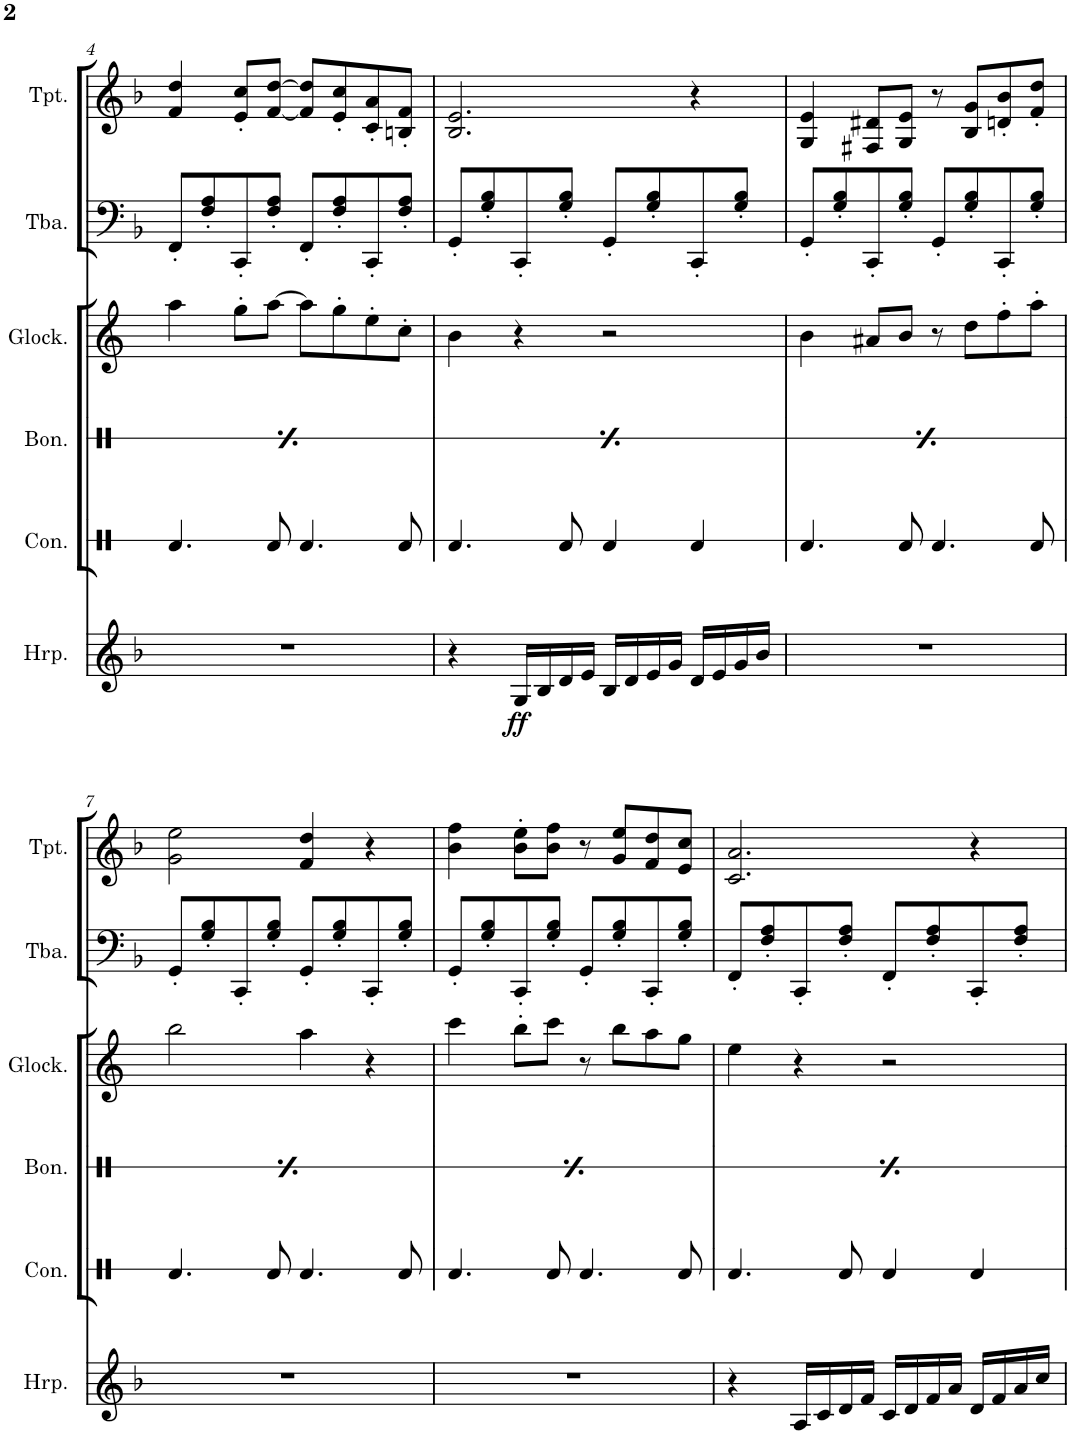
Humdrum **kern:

**kern	**dynam	**kern	**kern	**dynam	**kern	**kern	**kern	**kern	**kern	**kern
*part9	*part9	*part8	*part7	*part7	*part6	*part5	*part4	*part3	*part2	*part1
*staff9	*staff9	*staff8	*staff7	*staff7	*staff6	*staff5	*staff4	*staff3	*staff2	*staff1
*I"Harp	*	*I"Congas	*I"Bongos	*	*I"Glockenspiel	*I"Tuba	*I"Trumpet	*I"Horn	*I"Soprano Recorder	*I"English Horn
*I'Hrp.	*	*I'Con.	*I'Bon.	*	*I'Glock.	*I'Tba.	*I'Tpt.	*I'Hn.	*I'S. Rec.	*I'E. Hn.
!!LO:PB:g=z
*clefG2	*	*clefX	*clefX	*	*clefG2	*clefF4	*clefG2	*clefF4	*clefG2	*clefF4
*	*	*	*	*	*	*	*Trd1c2	*Trd4c7	*	*Trd4c7
*k[b-]	*	*k[]	*k[]	*	*k[]	*k[b-]	*k[b-]	*k[b-]	*k[b-]	*k[b-]
*M4/4	*	*M4/4	*M4/4	*	*M4/4	*M4/4	*M4/4	*M4/4	*M4/4	*M4/4
*met(c)	*	*met(c)	*met(c)	*	*met(c)	*met(c)	*met(c)	*met(c)	*met(c)	*met(c)
=4	=4	=4	=4	=4	=4	=4	=4	=4	=4	=4
!	!	!	!	!LO:DY:b	!	!	!	!	!	!
1r	.	4.Rd/	16Rd/LL	pp	4aa\	8FF'/L	4f/ 4dd/	1r	1r	1r
.	.	.	16Rd/	.	.	.	.	.	.	.
.	.	.	16Rd/	.	.	8F/' 8A/'	.	.	.	.
.	.	.	16Rd/JJ	.	.	.	.	.	.	.
.	.	.	16Rf/LL	.	8gg'\L	8CC'/	8e/' 8cc/'L	.	.	.
.	.	.	16Rd/	.	.	.	.	.	.	.
.	.	8Rd/	16Rd/	.	[8aa\J	8F/' 8A/'J	[8f/ [8dd/J	.	.	.
.	.	.	16Rd/JJ	.	.	.	.	.	.	.
.	.	4.Rd/	16Rd/LL	.	8aa\L]	8FF'/L	8f/] 8dd/]L	.	.	.
.	.	.	16Rd/	.	.	.	.	.	.	.
.	.	.	16Rd/	.	8gg'\	8F/' 8A/'	8e/' 8cc/'	.	.	.
.	.	.	16Rd/JJ	.	.	.	.	.	.	.
.	.	.	16Rf/LL	.	8ee'\	8CC'/	8c/' 8a/'	.	.	.
.	.	.	16Rd/	.	.	.	.	.	.	.
.	.	8Rd/	16Rd/	.	8cc'\J	8F/' 8A/'J	8Bn/' 8f/'J	.	.	.
.	.	.	16Rd/JJ	.	.	.	.	.	.	.
=5	=5	=5	=5	=5	=5	=5	=5	=5	=5	=5
!	!	!	!	!LO:DY:b	!	!	!	!	!	!
4r	.	4.Rd/	16Rd/LL	pp	4b\	8GG'/L	2.B-/ 2.e/	1r	1r	1r
.	.	.	16Rd/	.	.	.	.	.	.	.
.	.	.	16Rd/	.	.	8G/' 8B-/'	.	.	.	.
.	.	.	16Rd/JJ	.	.	.	.	.	.	.
!	!LO:DY:b	!	!	!	!	!	!	!	!	!
16G/LL	ff	.	16Rf/LL	.	4r	8CC'/	.	.	.	.
16B-/	.	.	16Rd/	.	.	.	.	.	.	.
16d/	.	8Rd/	16Rd/	.	.	8G/' 8B-/'J	.	.	.	.
16e/JJ	.	.	16Rd/JJ	.	.	.	.	.	.	.
16B-/LL	.	4Rd/	16Rd/LL	.	2r	8GG'/L	.	.	.	.
16d/	.	.	16Rd/	.	.	.	.	.	.	.
16e/	.	.	16Rd/	.	.	8G/' 8B-/'	.	.	.	.
16g/JJ	.	.	16Rd/JJ	.	.	.	.	.	.	.
16d/LL	.	4Rd/	16Rf/LL	.	.	8CC'/	4r	.	.	.
16e/	.	.	16Rd/	.	.	.	.	.	.	.
16g/	.	.	16Rd/	.	.	8G/' 8B-/'J	.	.	.	.
16b-/JJ	.	.	16Rd/JJ	.	.	.	.	.	.	.
=6	=6	=6	=6	=6	=6	=6	=6	=6	=6	=6
!	!	!	!	!LO:DY:b	!	!	!	!	!	!
1r	.	4.Rd/	16Rd/LL	pp	4b\	8GG'/L	4G/ 4e/	1r	1r	1r
.	.	.	16Rd/	.	.	.	.	.	.	.
.	.	.	16Rd/	.	.	8G/' 8B-/'	.	.	.	.
.	.	.	16Rd/JJ	.	.	.	.	.	.	.
.	.	.	16Rf/LL	.	8a#X/L	8CC'/	8F#X/ 8d#X/L	.	.	.
.	.	.	16Rd/	.	.	.	.	.	.	.
.	.	8Rd/	16Rd/	.	8b/J	8G/' 8B-/'J	8G/ 8e/J	.	.	.
.	.	.	16Rd/JJ	.	.	.	.	.	.	.
.	.	4.Rd/	16Rd/LL	.	8r	8GG'/L	8r	.	.	.
.	.	.	16Rd/	.	.	.	.	.	.	.
.	.	.	16Rd/	.	8dd\L	8G/' 8B-/'	8B-/ 8g/L	.	.	.
.	.	.	16Rd/JJ	.	.	.	.	.	.	.
.	.	.	16Rf/LL	.	8ff'\	8CC'/	8dn/' 8b-/'	.	.	.
.	.	.	16Rd/	.	.	.	.	.	.	.
.	.	8Rd/	16Rd/	.	8aa'\J	8G/' 8B-/'J	8f/' 8dd/'J	.	.	.
.	.	.	16Rd/JJ	.	.	.	.	.	.	.
!!LO:LB:g=z
=7	=7	=7	=7	=7	=7	=7	=7	=7	=7	=7
!	!	!	!	!LO:DY:b	!	!	!	!	!	!
1r	.	4.Rd/	16Rd/LL	pp	2bb\	8GG'/L	2g\ 2ee\	1r	1r	1r
.	.	.	16Rd/	.	.	.	.	.	.	.
.	.	.	16Rd/	.	.	8G/' 8B-/'	.	.	.	.
.	.	.	16Rd/JJ	.	.	.	.	.	.	.
.	.	.	16Rf/LL	.	.	8CC'/	.	.	.	.
.	.	.	16Rd/	.	.	.	.	.	.	.
.	.	8Rd/	16Rd/	.	.	8G/' 8B-/'J	.	.	.	.
.	.	.	16Rd/JJ	.	.	.	.	.	.	.
.	.	4.Rd/	16Rd/LL	.	4aa\	8GG'/L	4f/ 4dd/	.	.	.
.	.	.	16Rd/	.	.	.	.	.	.	.
.	.	.	16Rd/	.	.	8G/' 8B-/'	.	.	.	.
.	.	.	16Rd/JJ	.	.	.	.	.	.	.
.	.	.	16Rf/LL	.	4r	8CC'/	4r	.	.	.
.	.	.	16Rd/	.	.	.	.	.	.	.
.	.	8Rd/	16Rd/	.	.	8G/' 8B-/'J	.	.	.	.
.	.	.	16Rd/JJ	.	.	.	.	.	.	.
=8	=8	=8	=8	=8	=8	=8	=8	=8	=8	=8
!	!	!	!	!LO:DY:b	!	!	!	!	!	!
1r	.	4.Rd/	16Rd/LL	pp	4ccc\	8GG'/L	4b-\ 4ff\	1r	1r	1r
.	.	.	16Rd/	.	.	.	.	.	.	.
.	.	.	16Rd/	.	.	8G/' 8B-/'	.	.	.	.
.	.	.	16Rd/JJ	.	.	.	.	.	.	.
.	.	.	16Rf/LL	.	8bb'\L	8CC'/	8b-\' 8ee\'L	.	.	.
.	.	.	16Rd/	.	.	.	.	.	.	.
.	.	8Rd/	16Rd/	.	8ccc\J	8G/' 8B-/'J	8b-\ 8ff\J	.	.	.
.	.	.	16Rd/JJ	.	.	.	.	.	.	.
.	.	4.Rd/	16Rd/LL	.	8r	8GG'/L	8r	.	.	.
.	.	.	16Rd/	.	.	.	.	.	.	.
.	.	.	16Rd/	.	8bb\L	8G/' 8B-/'	8g/ 8ee/L	.	.	.
.	.	.	16Rd/JJ	.	.	.	.	.	.	.
.	.	.	16Rf/LL	.	8aa\	8CC'/	8f/ 8dd/	.	.	.
.	.	.	16Rd/	.	.	.	.	.	.	.
.	.	8Rd/	16Rd/	.	8gg\J	8G/' 8B-/'J	8e/ 8cc/J	.	.	.
.	.	.	16Rd/JJ	.	.	.	.	.	.	.
=9	=9	=9	=9	=9	=9	=9	=9	=9	=9	=9
!	!	!	!	!LO:DY:b	!	!	!	!	!	!
4r	.	4.Rd/	16Rd/LL	pp	4ee\	8FF'/L	2.c/ 2.a/	1r	1r	1r
.	.	.	16Rd/	.	.	.	.	.	.	.
.	.	.	16Rd/	.	.	8F/' 8A/'	.	.	.	.
.	.	.	16Rd/JJ	.	.	.	.	.	.	.
16A/LL	.	.	16Rf/LL	.	4r	8CC'/	.	.	.	.
16c/	.	.	16Rd/	.	.	.	.	.	.	.
16d/	.	8Rd/	16Rd/	.	.	8F/' 8A/'J	.	.	.	.
16f/JJ	.	.	16Rd/JJ	.	.	.	.	.	.	.
16c/LL	.	4Rd/	16Rd/LL	.	2r	8FF'/L	.	.	.	.
16d/	.	.	16Rd/	.	.	.	.	.	.	.
16f/	.	.	16Rd/	.	.	8F/' 8A/'	.	.	.	.
16a/JJ	.	.	16Rd/JJ	.	.	.	.	.	.	.
16d/LL	.	4Rd/	16Rf/LL	.	.	8CC'/	4r	.	.	.
16f/	.	.	16Rd/	.	.	.	.	.	.	.
16a/	.	.	16Rd/	.	.	8F/' 8A/'J	.	.	.	.
16cc/JJ	.	.	16Rd/JJ	.	.	.	.	.	.	.
=	=	=	=	=	=	=	=	=	=	=
*-	*-	*-	*-	*-	*-	*-	*-	*-	*-	*-
